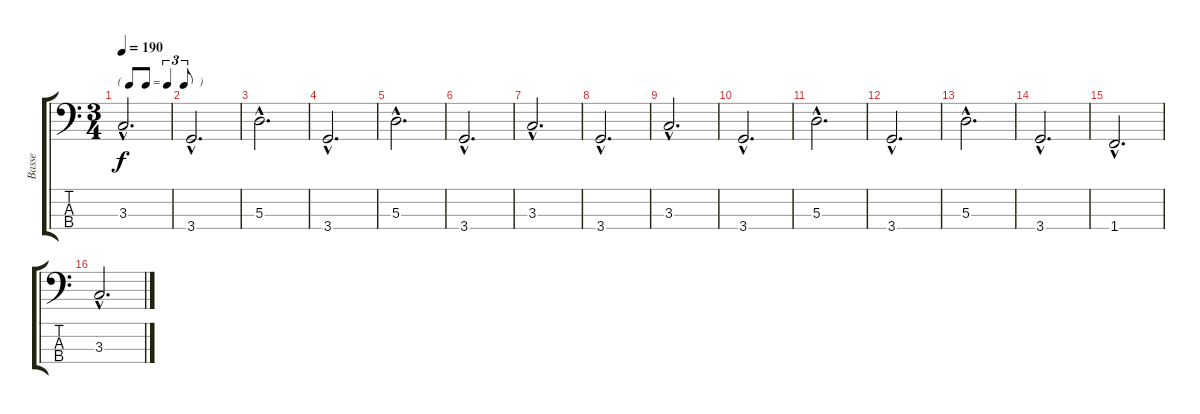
\track ("Basse" "Basse") {instrument acousticbass}
\staff {score tabs}
\tuning (G2 D2 A1 E1) {hide}
\ts (3 4)
\tf triplet8th
\tempo 190
\clef f4
\ks c
3.3{hac}.2{d dy f} |
3.4{hac}.2{d} |
5.3{hac}.2{d} |
3.4{hac}.2{d} |
5.3{hac}.2{d} |
3.4{hac}.2{d} |
3.3{hac}.2{d} |
3.4{hac}.2{d} |
3.3{hac}.2{d} |
3.4{hac}.2{d} |
5.3{hac}.2{d} |
3.4{hac}.2{d} |
5.3{hac}.2{d} |
3.4{hac}.2{d} |
1.4{hac}.2{d} |
3.3{hac}.2{d}
